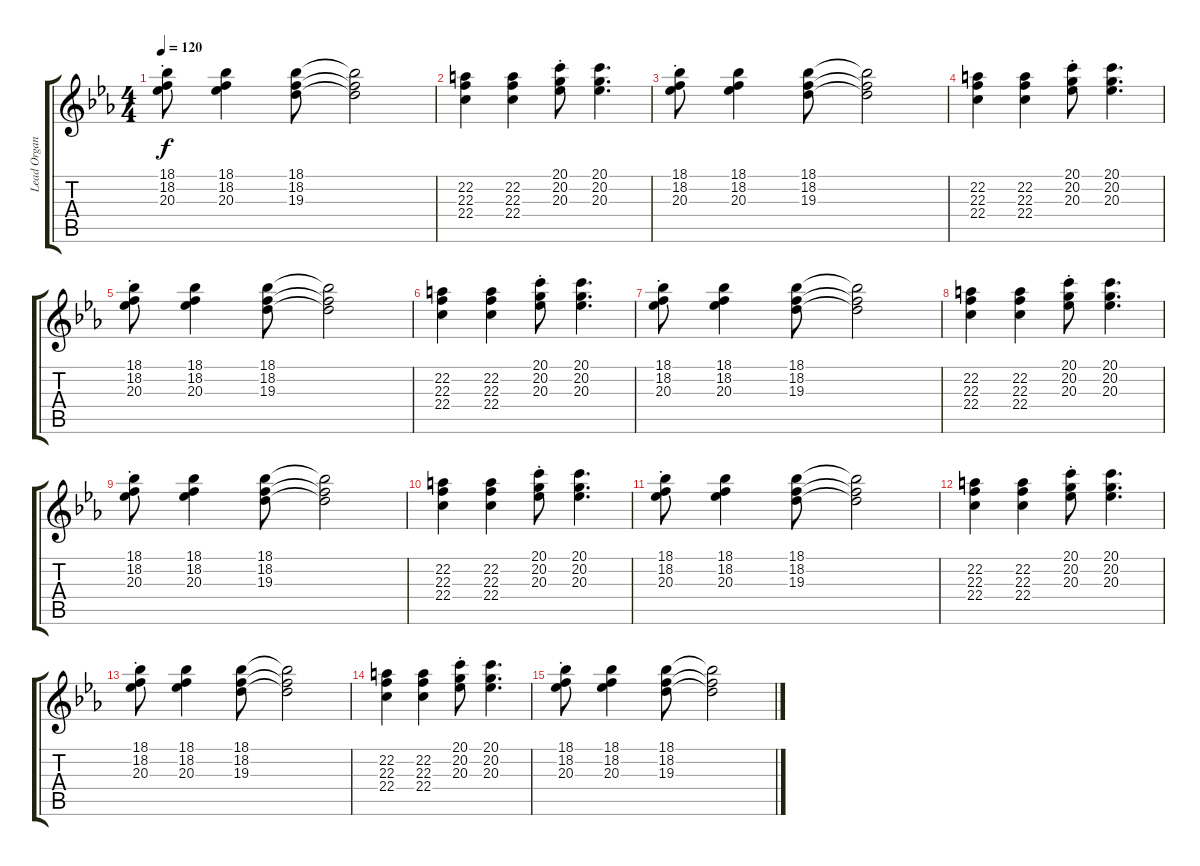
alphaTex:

\track ("Lead Organ" "Lead Organ") {instrument drawbarorgan}
\staff {score tabs}
\tuning (E4 B3 G3 D3 A2 E2) {hide}
\ts (4 4)
\tempo 120
\clef g2
\ks eb
(18.1{st} 18.2{st} 20.3{st}).8{dy f} (18.1 18.2 20.3).4 (18.1 18.2 19.3).8 (18.1{t} 18.2{t} 19.3{t}).2 |
(22.2 22.3 22.4).4 (22.2 22.3 22.4).4 (20.1{st} 20.2{st} 20.3{st}).8 (20.1 20.2 20.3).4{d} |
(18.1{st} 18.2{st} 20.3{st}).8 (18.1 18.2 20.3).4 (18.1 18.2 19.3).8 (18.1{t} 18.2{t} 19.3{t}).2 |
(22.2 22.3 22.4).4 (22.2 22.3 22.4).4 (20.1{st} 20.2{st} 20.3{st}).8 (20.1 20.2 20.3).4{d} |
(18.1{st} 18.2{st} 20.3{st}).8 (18.1 18.2 20.3).4 (18.1 18.2 19.3).8 (18.1{t} 18.2{t} 19.3{t}).2 |
(22.2 22.3 22.4).4 (22.2 22.3 22.4).4 (20.1{st} 20.2{st} 20.3{st}).8 (20.1 20.2 20.3).4{d} |
(18.1{st} 18.2{st} 20.3{st}).8 (18.1 18.2 20.3).4 (18.1 18.2 19.3).8 (18.1{t} 18.2{t} 19.3{t}).2 |
(22.2 22.3 22.4).4 (22.2 22.3 22.4).4 (20.1{st} 20.2{st} 20.3{st}).8 (20.1 20.2 20.3).4{d} |
(18.1{st} 18.2{st} 20.3{st}).8 (18.1 18.2 20.3).4 (18.1 18.2 19.3).8 (18.1{t} 18.2{t} 19.3{t}).2 |
(22.2 22.3 22.4).4 (22.2 22.3 22.4).4 (20.1{st} 20.2{st} 20.3{st}).8 (20.1 20.2 20.3).4{d} |
(18.1{st} 18.2{st} 20.3{st}).8 (18.1 18.2 20.3).4 (18.1 18.2 19.3).8 (18.1{t} 18.2{t} 19.3{t}).2 |
(22.2 22.3 22.4).4 (22.2 22.3 22.4).4 (20.1{st} 20.2{st} 20.3{st}).8 (20.1 20.2 20.3).4{d} |
(18.1{st} 18.2{st} 20.3{st}).8 (18.1 18.2 20.3).4 (18.1 18.2 19.3).8 (18.1{t} 18.2{t} 19.3{t}).2 |
(22.2 22.3 22.4).4 (22.2 22.3 22.4).4 (20.1{st} 20.2{st} 20.3{st}).8 (20.1 20.2 20.3).4{d} |
(18.1{st} 18.2{st} 20.3{st}).8 (18.1 18.2 20.3).4 (18.1 18.2 19.3).8 (18.1{t} 18.2{t} 19.3{t}).2
